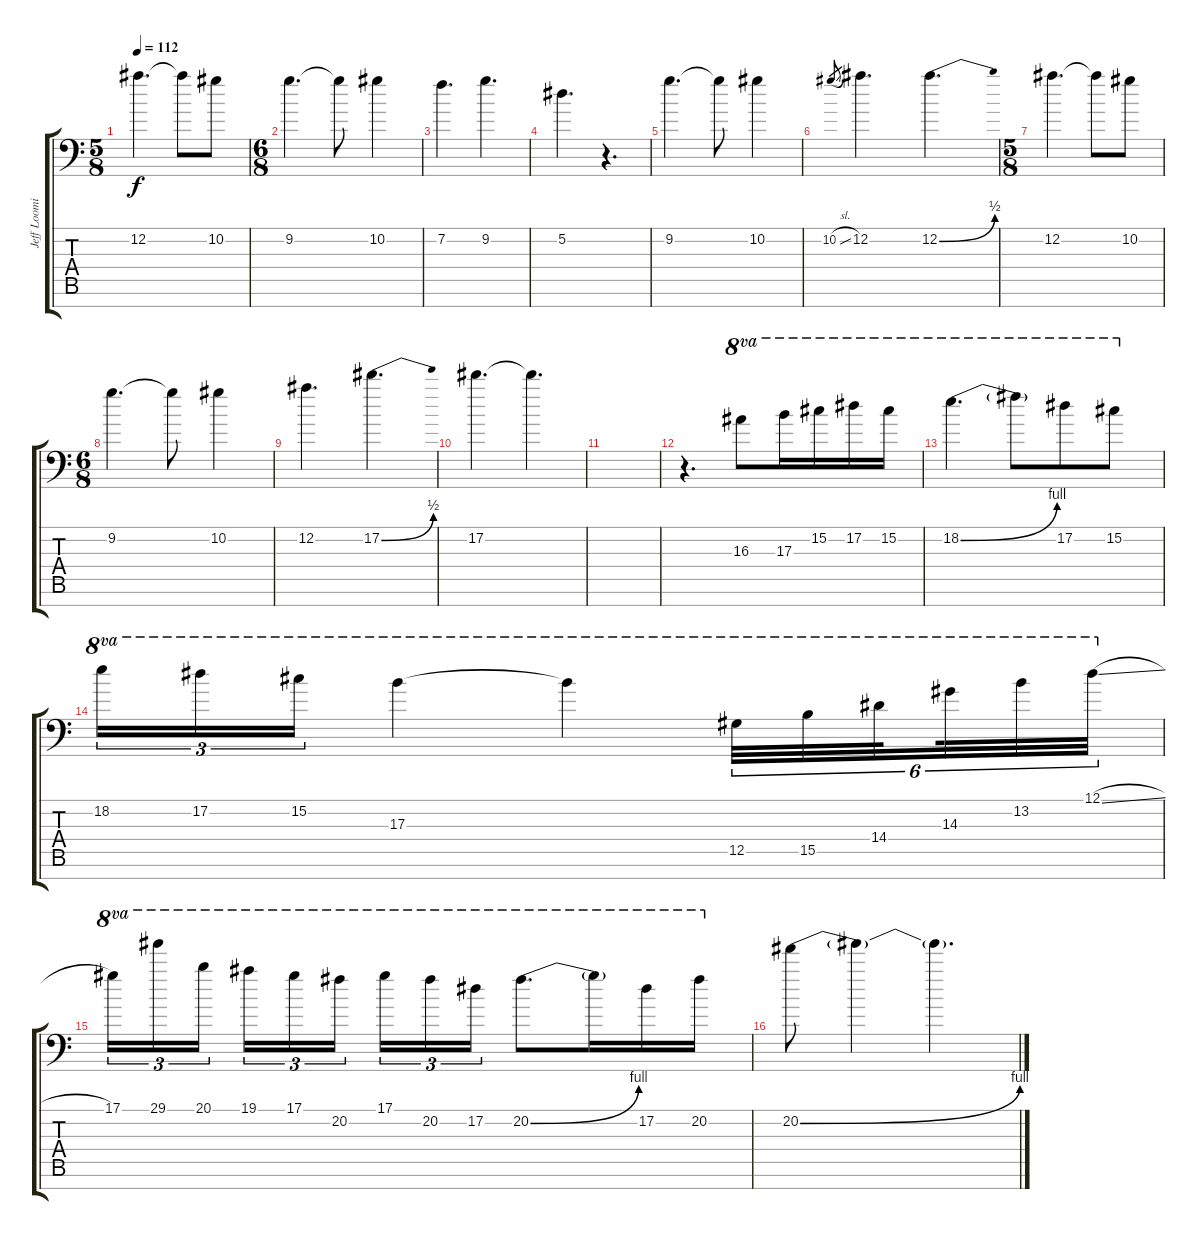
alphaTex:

\track ("Jeff Loomis" "Jeff Loomi") {instrument distortionguitar}
\staff {score tabs}
\tuning (Eb4 Bb3 Gb3 Db3 Ab2 Eb2 Bb1) {hide}
\ts (5 8)
\tempo 112
\clef f4
\ks c
12.2.4{d dy f} 12.2{t}.8 10.2.8 |
\ts (6 8)
9.2.4{d} 9.2{t}.8 10.2.4 |
7.2.4{d} 9.2.4{d} |
5.2.4{d} r.4{d} |
9.2.4{d} 9.2{t}.8 10.2.4 |
10.2{sl}.8{gr} 12.2.4{d} 12.2{be (bend 0 0 60 2)}.4{d} |
\ts (5 8)
12.2.4{d} 12.2{t}.8 10.2.8 |
\ts (6 8)
9.2.4{d} 9.2{t}.8 10.2.4 |
12.2.4{d} 17.2{be (bend 0 0 60 2)}.4{d} |
17.2.4{d} 17.2{t}.4{d} |
|
r.4{d} 16.3.8{ot 8va} 17.3.16{ot 8va} 15.2.16{ot 8va} 17.2.16{ot 8va} 15.2.16{ot 8va} |
18.2{be (bend 0 0 60 4)}.4{d ot 8va} 18.2{t}.8{ot 8va} 17.2.8{ot 8va} 15.2.8{ot 8va} |
18.2.16{tu (3 2) ot 8va} 17.2.16{tu (3 2) ot 8va} 15.2.16{tu (3 2) ot 8va} 17.3.4{ot 8va} 17.3{t}.4{ot 8va} 12.5.32{tu (6 4) ot 8va} 15.5.32{tu (6 4) ot 8va} 14.4.32{tu (6 4) ot 8va beam splitsecondary} 14.3.32{tu (6 4) ot 8va} 13.2.32{tu (6 4) ot 8va} 12.1{sl}.32{tu (6 4) ot 8va} |
17.1.16{tu (3 2) ot 8va} 29.1.16{tu (3 2) ot 8va} 20.1.16{tu (3 2) ot 8va beam splitsecondary} 19.1.16{tu (3 2) ot 8va} 17.1.16{tu (3 2) ot 8va} 20.2.16{tu (3 2) ot 8va beam splitsecondary} 17.1.16{tu (3 2) ot 8va} 20.2.16{tu (3 2) ot 8va} 17.2.16{tu (3 2) ot 8va} 20.2{be (bend 0 0 60 4)}.8{d ot 8va} 20.2{t}.16{ot 8va} 17.2.16{ot 8va} 20.2.16{ot 8va} |
20.2{be (bend 0 0 60 4)}.8 20.2{t}.4 20.2{t}.4{d}
